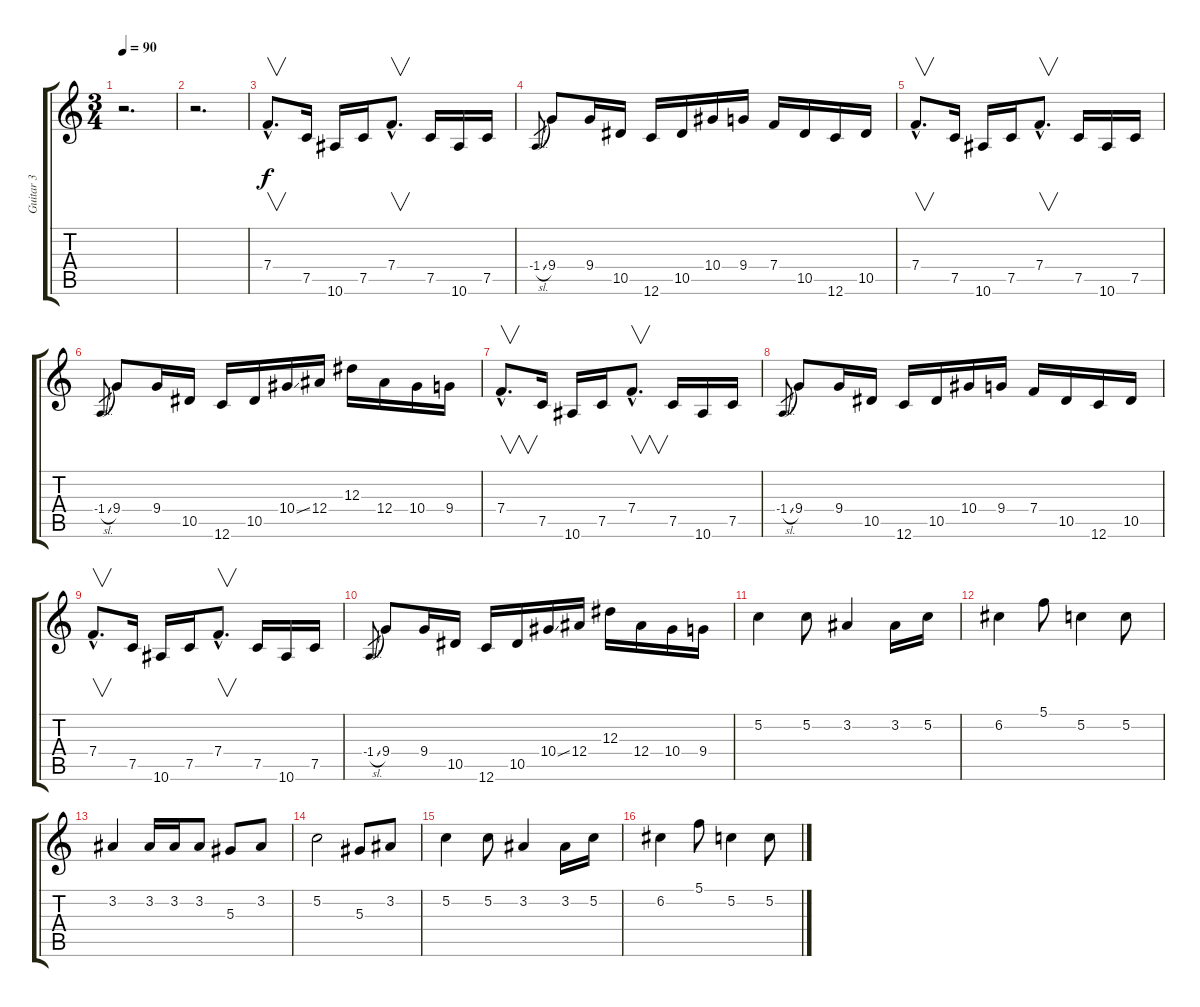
\track ("Guitar 3" "Guitar 3") {instrument acousticguitarsteel}
\staff {score tabs}
\tuning (C4 G3 Eb3 Bb2 F2 C2) {hide}
\ts (3 4)
\tempo 90
\clef g2
\ks c
r.2{d dy f} |
r.2{d} |
7.4{hac}.8{v d balance 3 instrument distortionguitar} 7.5.16 10.6.16 7.5.16 7.4{hac}.8{v d} 7.5.16 10.6.16 7.5.16 |
-1.4{sl}.8{gr} 9.4.8 9.4.16 10.5.16 12.6.16 10.5.16 10.4.16 9.4.16 7.4.16 10.5.16 12.6.16 10.5.16 |
7.4{hac}.8{v d} 7.5.16 10.6.16 7.5.16 7.4{hac}.8{v d} 7.5.16 10.6.16 7.5.16 |
-1.4{sl}.8{gr} 9.4.8 9.4.16 10.5.16 12.6.16 10.5.16 10.4{ss}.16 12.4.16 12.3.16 12.4.16 10.4.16 9.4.16 |
7.4{hac}.8{v d} 7.5.16 10.6.16 7.5.16 7.4{hac}.8{v d} 7.5.16 10.6.16 7.5.16 |
-1.4{sl}.8{gr} 9.4.8 9.4.16 10.5.16 12.6.16 10.5.16 10.4.16 9.4.16 7.4.16 10.5.16 12.6.16 10.5.16 |
7.4{hac}.8{v d} 7.5.16 10.6.16 7.5.16 7.4{hac}.8{v d} 7.5.16 10.6.16 7.5.16 |
-1.4{sl}.8{gr} 9.4.8 9.4.16 10.5.16 12.6.16 10.5.16 10.4{ss}.16 12.4.16 12.3.16 12.4.16 10.4.16 9.4.16 |
5.2.4{balance 8 instrument acousticguitarsteel} 5.2.8 3.2.4 3.2.16 5.2.16 |
6.2.4 5.1.8 5.2.4 5.2.8 |
3.2.4 3.2.16 3.2.16 3.2.8 5.3.8 3.2.8 |
5.2.2 5.3.8 3.2.8 |
5.2.4 5.2.8 3.2.4 3.2.16 5.2.16 |
6.2.4 5.1.8 5.2.4 5.2.8
